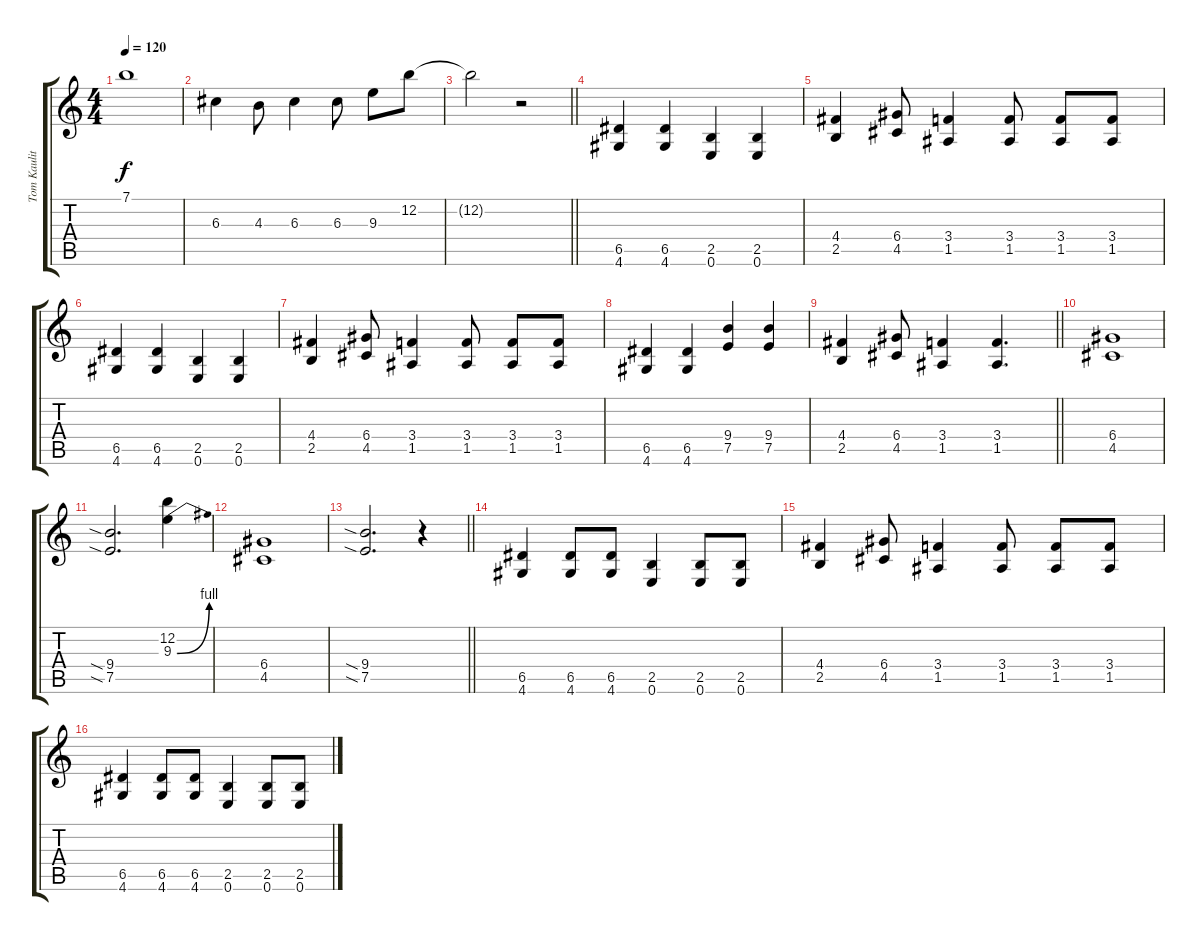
\track ("Tom Kaulitz" "Tom Kaulit") {instrument distortionguitar}
\staff {score tabs}
\tuning (E4 B3 G3 D3 A2 E2) {hide}
\ts (4 4)
\tempo 120
\clef g2
\ks c
7.1{t}.1{dy f} |
6.3.4 4.3.8 6.3.4 6.3.8 9.3.8 12.2.8 |
\barLineRight lightlight
12.2{t}.2 r.2{instrument distortionguitar} |
\section ("" "")
(6.5 4.6).4 (6.5 4.6).4 (2.5 0.6).4 (2.5 0.6).4 |
(4.4 2.5).4 (6.4 4.5).8 (3.4 1.5).4 (3.4 1.5).8 (3.4 1.5).8 (3.4 1.5).8 |
(6.5 4.6).4 (6.5 4.6).4 (2.5 0.6).4 (2.5 0.6).4 |
(4.4 2.5).4 (6.4 4.5).8 (3.4 1.5).4 (3.4 1.5).8 (3.4 1.5).8 (3.4 1.5).8 |
(6.5 4.6).4 (6.5 4.6).4 (9.4 7.5).4 (9.4 7.5).4 |
\barLineRight lightlight
(4.4 2.5).4 (6.4 4.5).8 (3.4 1.5).4 (3.4 1.5).4{d} |
\section ("" "")
(6.4 4.5).1 |
(9.4{sia} 7.5{sia}).2{d} (12.2 9.3{be (bend 0 0 60 4)}).4 |
(6.4 4.5).1 |
\barLineRight lightlight
(9.4{sia} 7.5{sia}).2{d} r.4{instrument distortionguitar} |
\section ("" "")
(6.5 4.6).4 (6.5 4.6).8 (6.5 4.6).8 (2.5 0.6).4 (2.5 0.6).8 (2.5 0.6).8 |
(4.4 2.5).4 (6.4 4.5).8 (3.4 1.5).4 (3.4 1.5).8 (3.4 1.5).8 (3.4 1.5).8 |
(6.5 4.6).4 (6.5 4.6).8 (6.5 4.6).8 (2.5 0.6).4 (2.5 0.6).8 (2.5 0.6).8
